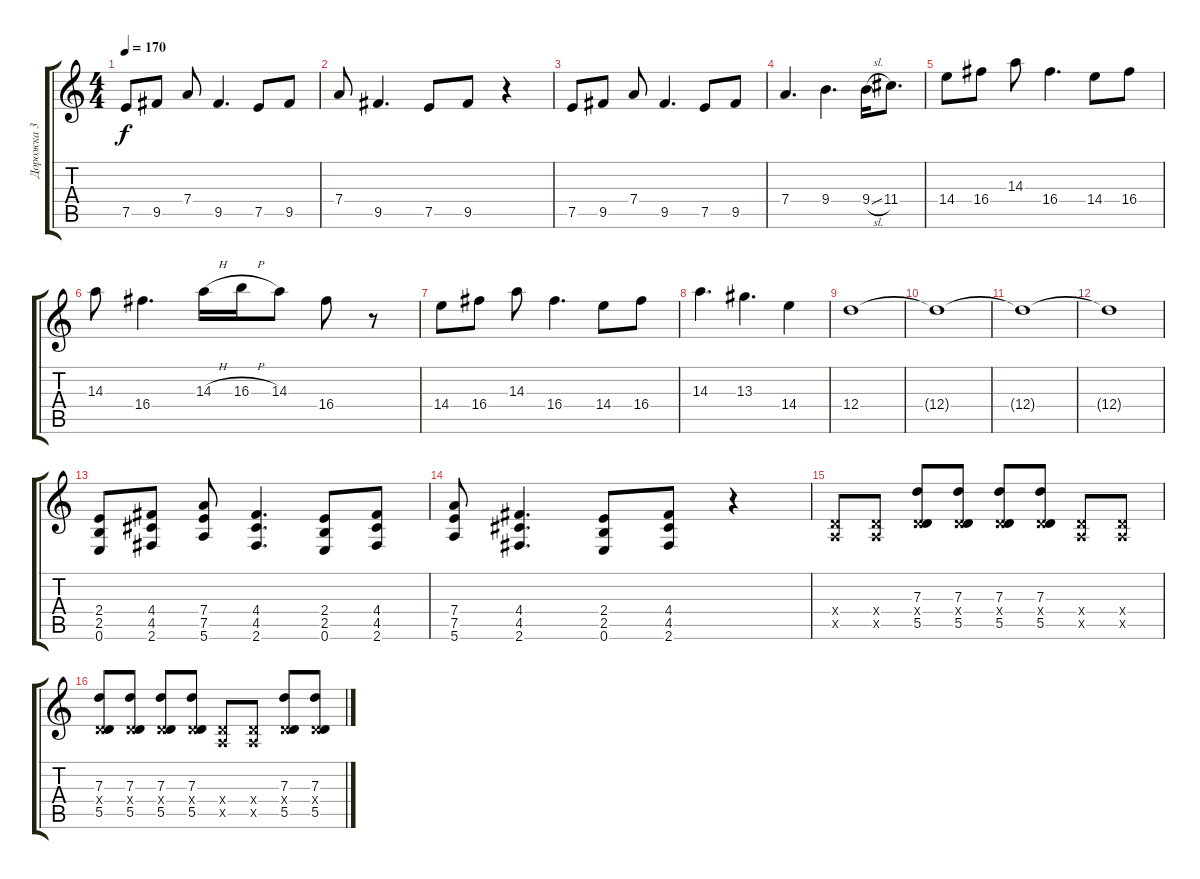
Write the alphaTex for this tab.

\track ("Дорожка 3" "Дорожка 3") {instrument overdrivenguitar}
\staff {score tabs}
\tuning (E4 B3 G3 D3 A2 E2) {hide}
\ts (4 4)
\tempo 170
\clef g2
\ks c
7.5.8{dy f} 9.5.8 7.4.8 9.5.4{d} 7.5.8 9.5.8 |
7.4.8 9.5.4{d} 7.5.8 9.5.8 r.4 |
7.5.8 9.5.8 7.4.8 9.5.4{d} 7.5.8 9.5.8 |
7.4.4{d} 9.4.4{d} 9.4{sl}.16 11.4.8{d} |
14.4.8 16.4.8 14.3.8 16.4.4{d} 14.4.8 16.4.8 |
14.3.8 16.4.4{d} 14.3{h}.16 16.3{h}.16 14.3.8 16.4.8 r.8 |
14.4.8 16.4.8 14.3.8 16.4.4{d} 14.4.8 16.4.8 |
14.3.4{d} 13.3.4{d} 14.4.4 |
12.4.1 |
12.4{t}.1 |
12.4{t}.1 |
12.4{t}.1 |
(2.4 2.5 0.6).8 (4.4 4.5 2.6).8 (7.4 7.5 5.6).8 (4.4 4.5 2.6).4{d} (2.4 2.5 0.6).8 (4.4 4.5 2.6).8 |
(7.4 7.5 5.6).8 (4.4 4.5 2.6).4{d} (2.4 2.5 0.6).8 (4.4 4.5 2.6).8 r.4 |
(0.4{x} 0.5{x}).8 (0.4{x} 0.5{x}).8 (7.3 0.4{x} 5.5).8 (7.3 0.4{x} 5.5).8 (7.3 0.4{x} 5.5).8 (7.3 0.4{x} 5.5).8 (0.4{x} 0.5{x}).8 (0.4{x} 0.5{x}).8 |
(7.3 0.4{x} 5.5).8 (7.3 0.4{x} 5.5).8 (7.3 0.4{x} 5.5).8 (7.3 0.4{x} 5.5).8 (0.4{x} 0.5{x}).8 (0.4{x} 0.5{x}).8 (7.3 0.4{x} 5.5).8 (7.3 0.4{x} 5.5).8
